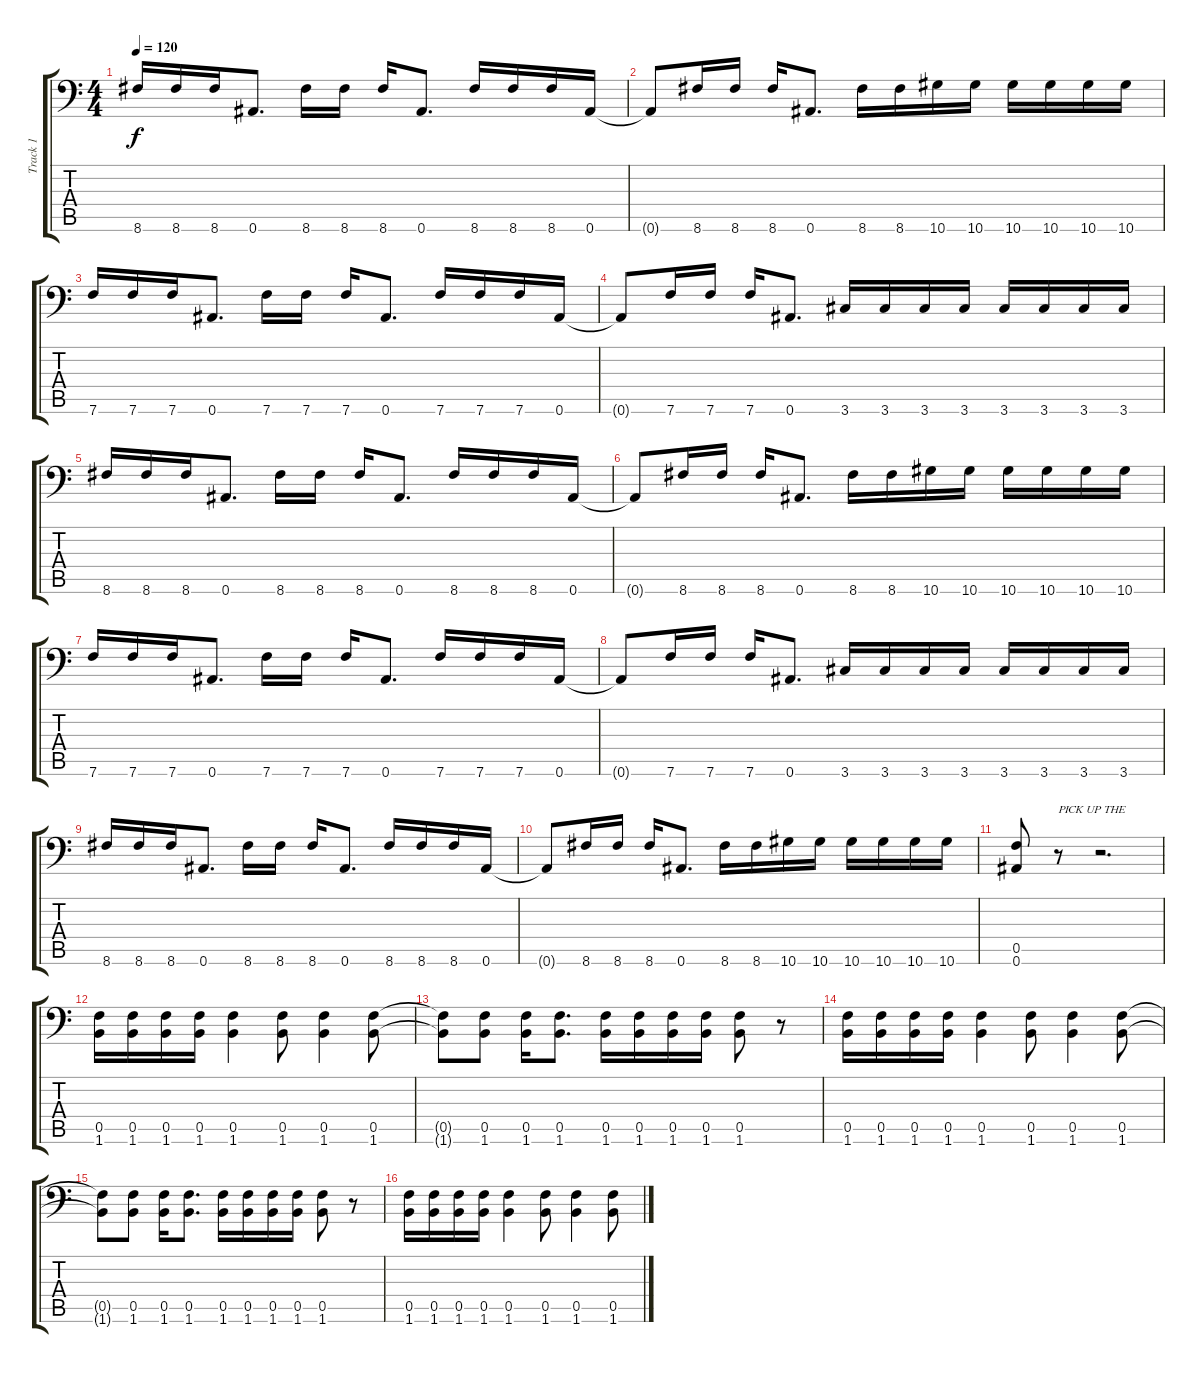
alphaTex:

\track ("Track 1" "Track 1") {instrument distortionguitar}
\staff {score tabs}
\tuning (C4 G3 Eb3 Bb2 F2 Bb1) {hide}
\ts (4 4)
\tempo 120
\clef f4
\ks c
8.6.16{dy f} 8.6.16 8.6.16 0.6.8{d} 8.6.16 8.6.16 8.6.16 0.6.8{d} 8.6.16 8.6.16 8.6.16 0.6.16 |
0.6{t}.8 8.6.16 8.6.16 8.6.16 0.6.8{d} 8.6.16 8.6.16 10.6.16 10.6.16 10.6.16 10.6.16 10.6.16 10.6.16 |
7.6.16 7.6.16 7.6.16 0.6.8{d} 7.6.16 7.6.16 7.6.16 0.6.8{d} 7.6.16 7.6.16 7.6.16 0.6.16 |
0.6{t}.8 7.6.16 7.6.16 7.6.16 0.6.8{d} 3.6.16 3.6.16 3.6.16 3.6.16 3.6.16 3.6.16 3.6.16 3.6.16 |
8.6.16 8.6.16 8.6.16 0.6.8{d} 8.6.16 8.6.16 8.6.16 0.6.8{d} 8.6.16 8.6.16 8.6.16 0.6.16 |
0.6{t}.8 8.6.16 8.6.16 8.6.16 0.6.8{d} 8.6.16 8.6.16 10.6.16 10.6.16 10.6.16 10.6.16 10.6.16 10.6.16 |
7.6.16 7.6.16 7.6.16 0.6.8{d} 7.6.16 7.6.16 7.6.16 0.6.8{d} 7.6.16 7.6.16 7.6.16 0.6.16 |
0.6{t}.8 7.6.16 7.6.16 7.6.16 0.6.8{d} 3.6.16 3.6.16 3.6.16 3.6.16 3.6.16 3.6.16 3.6.16 3.6.16 |
8.6.16 8.6.16 8.6.16 0.6.8{d} 8.6.16 8.6.16 8.6.16 0.6.8{d} 8.6.16 8.6.16 8.6.16 0.6.16 |
0.6{t}.8 8.6.16 8.6.16 8.6.16 0.6.8{d} 8.6.16 8.6.16 10.6.16 10.6.16 10.6.16 10.6.16 10.6.16 10.6.16 |
(0.5 0.6).8 r.8{txt "PICK UP THE"} r.2{d} |
(0.5 1.6).16 (0.5 1.6).16 (0.5 1.6).16 (0.5 1.6).16 (0.5 1.6).4 (0.5 1.6).8 (0.5 1.6).4 (0.5 1.6).8 |
(0.5{t} 1.6{t}).8 (0.5 1.6).8 (0.5 1.6).16 (0.5 1.6).8{d} (0.5 1.6).16 (0.5 1.6).16 (0.5 1.6).16 (0.5 1.6).16 (0.5 1.6).8 r.8 |
(0.5 1.6).16 (0.5 1.6).16 (0.5 1.6).16 (0.5 1.6).16 (0.5 1.6).4 (0.5 1.6).8 (0.5 1.6).4 (0.5 1.6).8 |
(0.5{t} 1.6{t}).8 (0.5 1.6).8 (0.5 1.6).16 (0.5 1.6).8{d} (0.5 1.6).16 (0.5 1.6).16 (0.5 1.6).16 (0.5 1.6).16 (0.5 1.6).8 r.8 |
(0.5 1.6).16 (0.5 1.6).16 (0.5 1.6).16 (0.5 1.6).16 (0.5 1.6).4 (0.5 1.6).8 (0.5 1.6).4 (0.5 1.6).8
